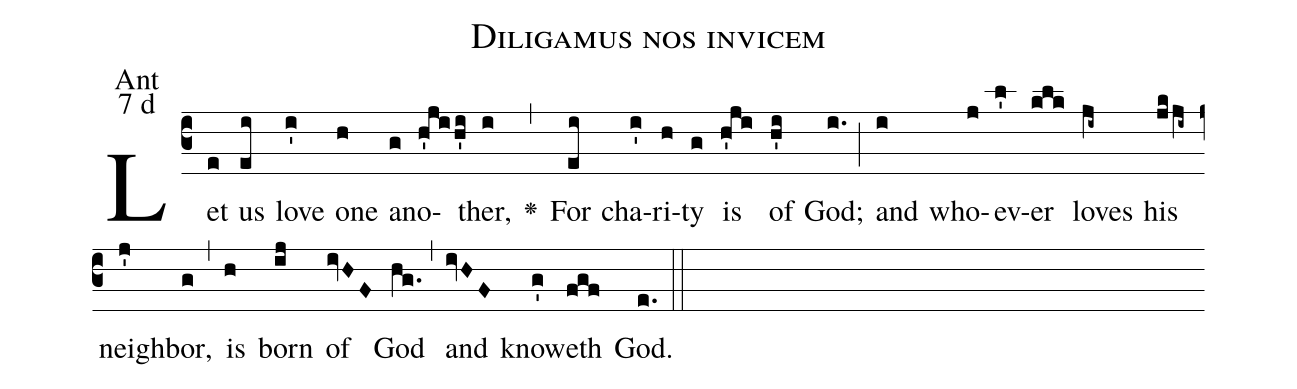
annotation: Ant;
annotation: 7 d;
name: Diligamus nos invicem;
office-part: Vesperae Ant Ma;
%%
(c3)Let(e) us(ei) love(i') one(h) an(g)o(h'ji/h'i)ther,(i)
<v>\greheightstar</v>(,)
For(ei) cha(i')ri(h)ty(g) is(h'ji) of(h'i) God;(i.) (;)
and(i) who(j)ev(l')er(klk) loves(ji~) his(jk/ji~) neigh(j')bor,(g) (,)
is(h) born(ij) of(ivHF) God(hg.) (,)
and(ivHF) know(g')eth(fgf) God.(e.) (::)
